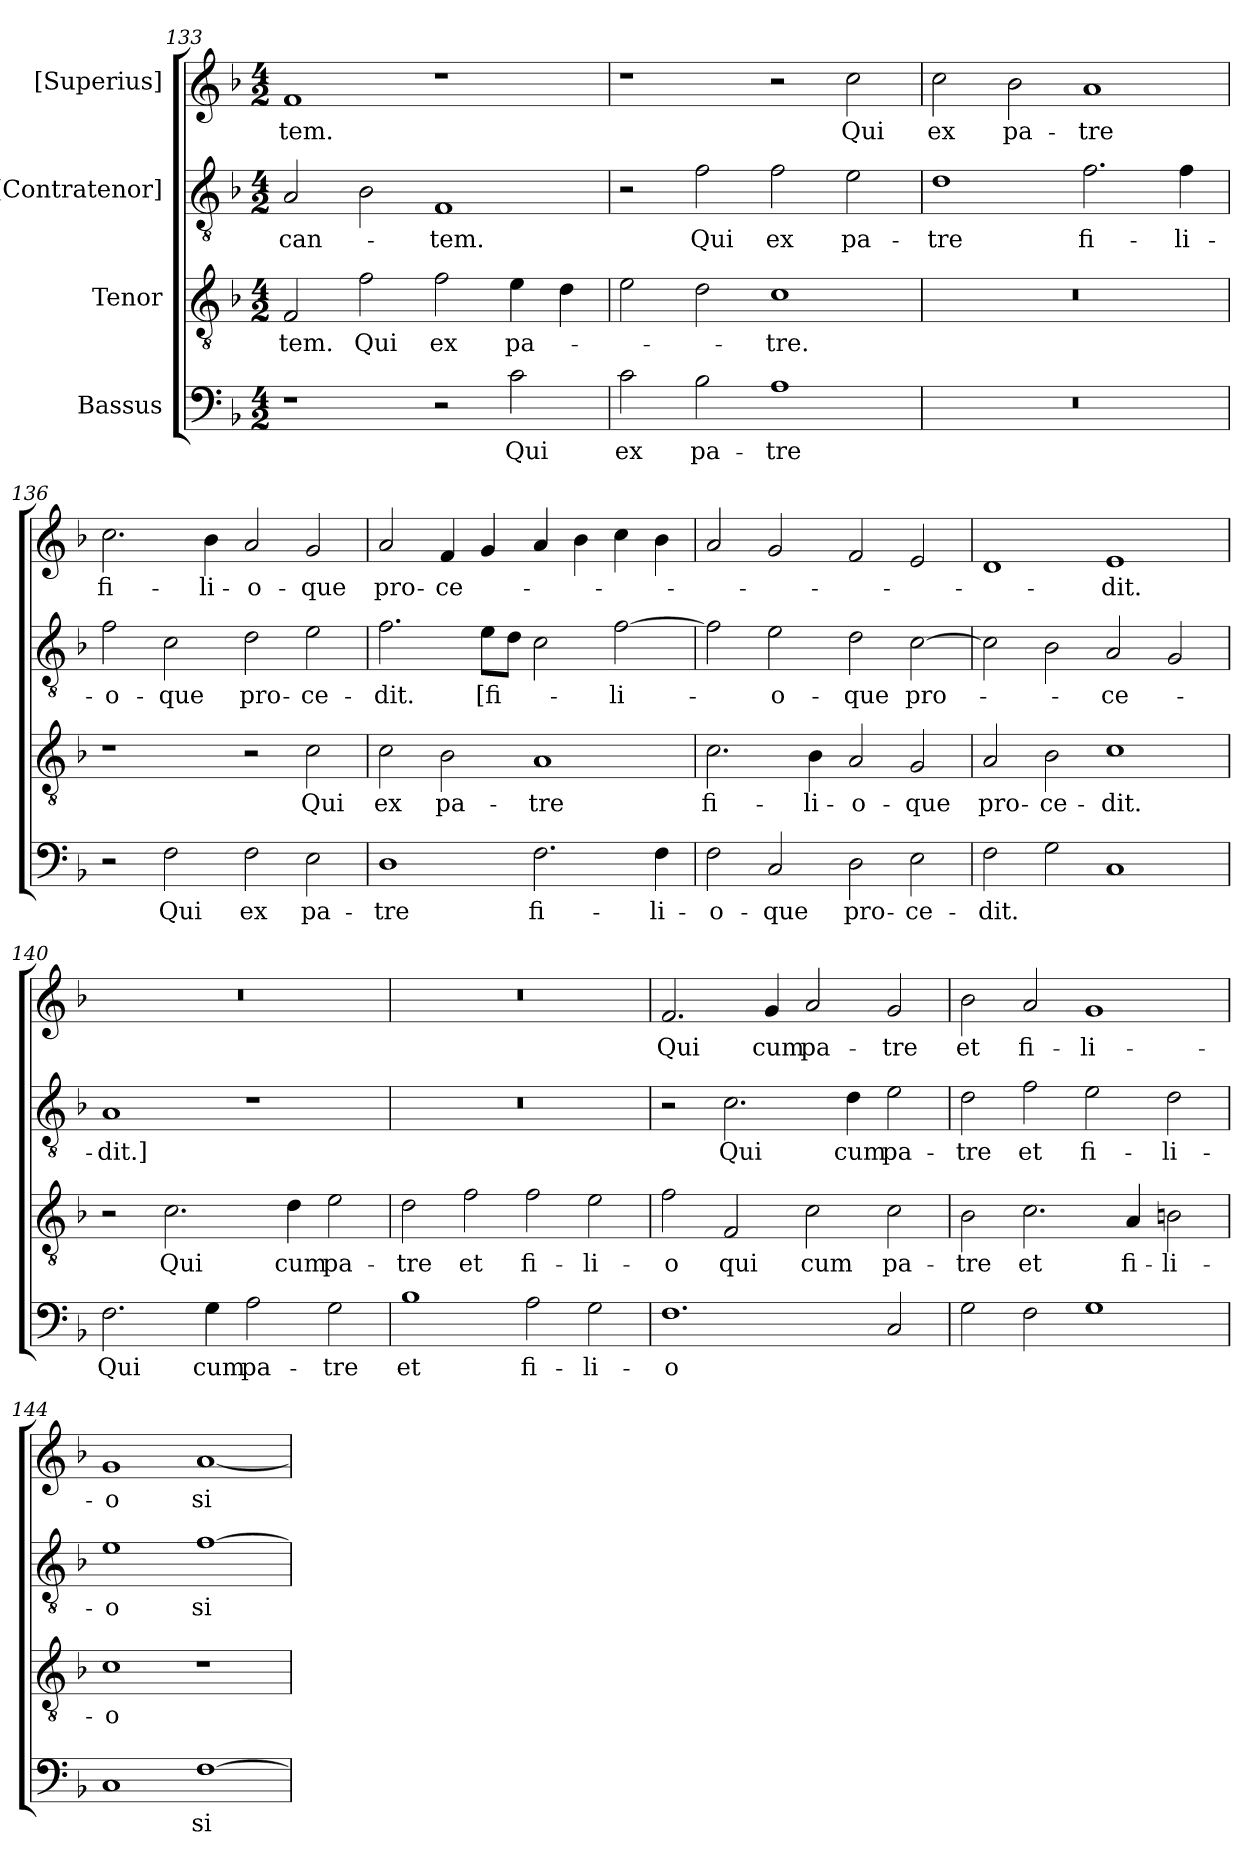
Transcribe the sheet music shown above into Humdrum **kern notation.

**kern	**text	**kern	**text	**kern	**text	**kern	**text
*part4	*part4	*part3	*part3	*part2	*part2	*part1	*part1
*staff4	*staff4	*staff3	*staff3	*staff2	*staff2	*staff1	*staff1
*I"Bassus	*	*I"Tenor	*	*I"[Contratenor]	*	*I"[Superius]	*
*clefF4	*	*clefGv2	*	*clefGv2	*	*clefG2	*
*k[b-]	*	*k[b-]	*	*k[b-]	*	*k[b-]	*
*M4/2	*	*M4/2	*	*M4/2	*	*M4/2	*
=133	=133	=133	=133	=133	=133	=133	=133
1r	.	2F/	-tem.	2A/	-can-	1f/	-tem.
.	.	2f\	Qui	2B-\	.	.	.
2r	.	2f\	ex	1F/	-tem.	1r	.
2c\	Qui	4e\	pa-	.	.	.	.
.	.	4d\	.	.	.	.	.
=134	=134	=134	=134	=134	=134	=134	=134
2c\	ex	2e\	.	2r	.	1r	.
2B-\	pa-	2d\	.	2f\	Qui	.	.
1A\	-tre	1c\	-tre.	2f\	ex	2r	.
.	.	.	.	2e\	pa-	2cc\	Qui
=135	=135	=135	=135	=135	=135	=135	=135
0r	.	0r	.	1d\	-tre	2cc\	ex
.	.	.	.	.	.	2b-\	pa-
.	.	.	.	2.f\	fi-	1a/	-tre
.	.	.	.	4f\	-li-	.	.
=136	=136	=136	=136	=136	=136	=136	=136
2r	.	1r	.	2f\	-o-	2.cc\	fi-
2F\	Qui	.	.	2c\	-que	.	.
.	.	.	.	.	.	4b-\	-li-
2F\	ex	2r	.	2d\	pro-	2a/	-o-
2E\	pa-	2c\	Qui	2e\	-ce-	2g/	-que
=137	=137	=137	=137	=137	=137	=137	=137
1D\	-tre	2c\	ex	2.f\	-dit.	2a/	pro-
.	.	2B-\	pa-	.	.	4f/	-ce-
.	.	.	.	8e\L	[fi-	4g/	.
.	.	.	.	8d\J	.	.	.
2.F\	fi-	1A/	-tre	2c\	.	4a/	.
.	.	.	.	.	.	4b-\	.
.	.	.	.	[2f\	-li-	4cc\	.
4F\	-li-	.	.	.	.	4b-\	.
=138	=138	=138	=138	=138	=138	=138	=138
2F\	-o-	2.c\	fi-	2f\]	.	2a/	.
2C/	-que	.	.	2e\	-o-	2g/	.
.	.	4B-\	-li-	.	.	.	.
2D\	pro-	2A/	-o-	2d\	-que	2f/	.
2E\	-ce-	2G/	-que	[2c\	pro-	2e/	.
=139	=139	=139	=139	=139	=139	=139	=139
2F\	-dit.	2A/	pro-	2c\]	.	1d/	.
2G\	.	2B-\	-ce-	2B-\	.	.	.
1C/	.	1c\	-dit.	2A/	-ce-	1e/	-dit.
.	.	.	.	2G/	.	.	.
=140	=140	=140	=140	=140	=140	=140	=140
2.F\	Qui	2r	.	1A/	-dit.]	0r	.
.	.	2.c\	Qui	.	.	.	.
4G\	cum	.	.	.	.	.	.
2A\	pa-	.	.	1r	.	.	.
.	.	4d\	cum	.	.	.	.
2G\	-tre	2e\	pa-	.	.	.	.
=141	=141	=141	=141	=141	=141	=141	=141
1B-\	et	2d\	-tre	0r	.	0r	.
.	.	2f\	et	.	.	.	.
2A\	fi-	2f\	fi-	.	.	.	.
2G\	-li-	2e\	-li-	.	.	.	.
=142	=142	=142	=142	=142	=142	=142	=142
1.F\	-o	2f\	-o	2r	.	2.f/	Qui
.	.	2F/	qui	2.c\	Qui	.	.
.	.	.	.	.	.	4g/	cum
.	.	2c\	cum	.	.	2a/	pa-
.	.	.	.	4d\	cum	.	.
2C/	.	2c\	pa-	2e\	pa-	2g/	-tre
=143	=143	=143	=143	=143	=143	=143	=143
2G\	.	2B-\	-tre	2d\	-tre	2b-\	et
2F\	.	2.c\	et	2f\	et	2a/	fi-
1G\	.	.	.	2e\	fi-	1g/	-li-
.	.	4A/	fi-	.	.	.	.
.	.	2B\	-li-	2d\	-li-	.	.
=144	=144	=144	=144	=144	=144	=144	=144
1C/	.	1c\	-o	1e\	-o	1g/	-o
[1F\	si-	1r	.	[1f\	si-	[1a/	si-
=	=	=	=	=	=	=	=
*-	*-	*-	*-	*-	*-	*-	*-
